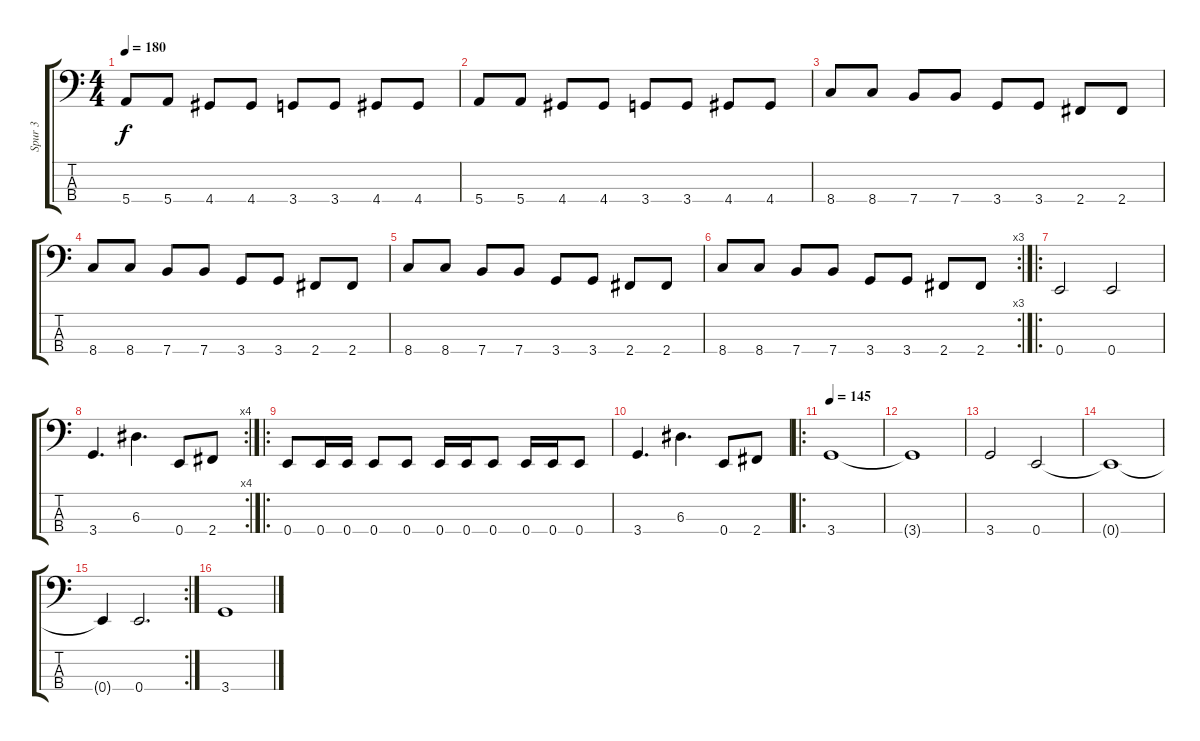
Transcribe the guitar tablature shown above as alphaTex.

\track ("Spur 3" "Spur 3") {instrument electricbassfinger}
\staff {score tabs}
\tuning (G2 D2 A1 E1) {hide}
\ts (4 4)
\tempo 180
\clef f4
\ks c
5.4.8{dy f} 5.4.8 4.4.8 4.4.8 3.4.8 3.4.8 4.4.8 4.4.8 |
5.4.8 5.4.8 4.4.8 4.4.8 3.4.8 3.4.8 4.4.8 4.4.8 |
8.4.8 8.4.8 7.4.8 7.4.8 3.4.8 3.4.8 2.4.8 2.4.8 |
8.4.8 8.4.8 7.4.8 7.4.8 3.4.8 3.4.8 2.4.8 2.4.8 |
8.4.8 8.4.8 7.4.8 7.4.8 3.4.8 3.4.8 2.4.8 2.4.8 |
\rc 3
8.4.8 8.4.8 7.4.8 7.4.8 3.4.8 3.4.8 2.4.8 2.4.8 |
\ro
0.4.2 0.4.2 |
\rc 4
3.4.4{d} 6.3.4{d} 0.4.8 2.4.8 |
\ro
0.4.8 0.4.16 0.4.16 0.4.8 0.4.8 0.4.16 0.4.16 0.4.8 0.4.16 0.4.16 0.4.8 |
3.4.4{d} 6.3.4{d} 0.4.8 2.4.8 |
\ro
\tempo 145
3.4.1 |
3.4{t}.1 |
3.4.2 0.4.2 |
0.4{t}.1 |
\rc 2
0.4{t}.4 0.4.2{d} |
3.4.1
